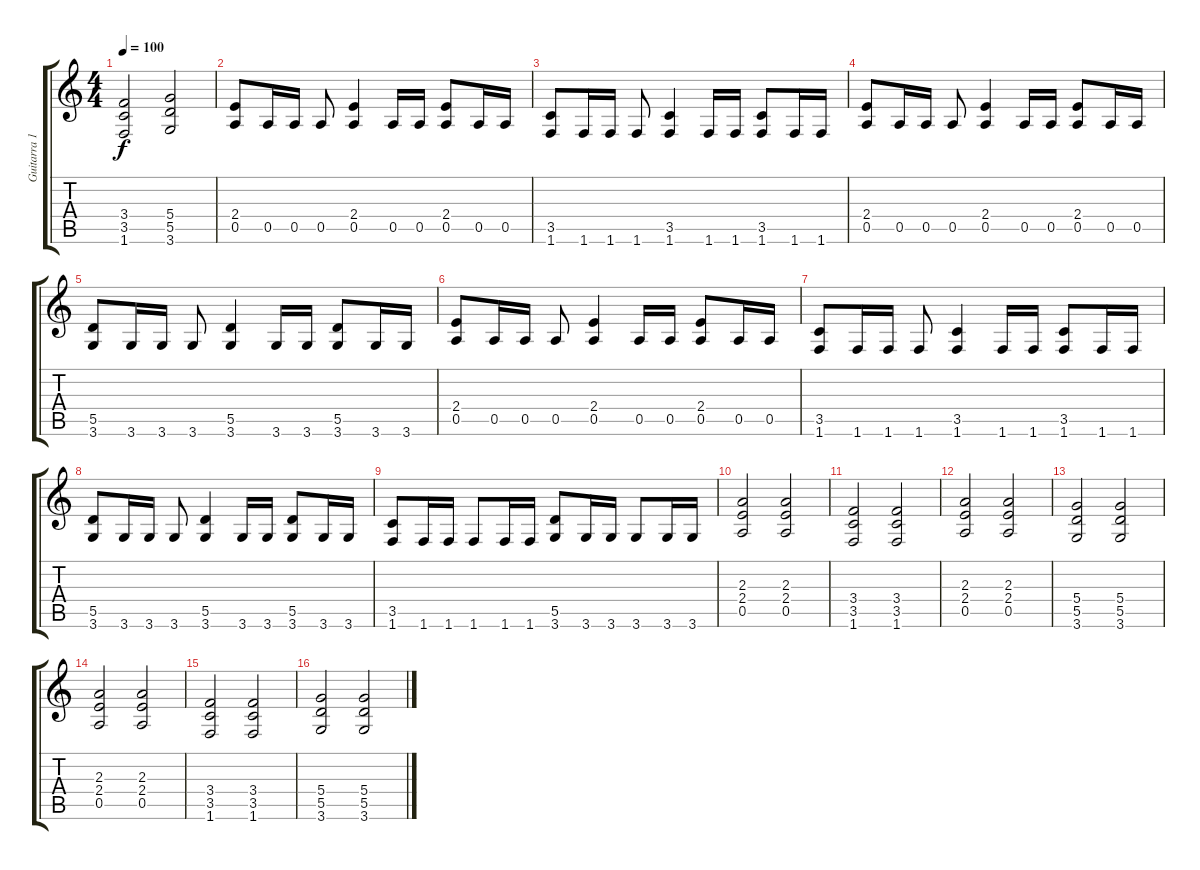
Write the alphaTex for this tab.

\track ("Guitarra 1" "Guitarra 1") {instrument distortionguitar}
\staff {score tabs}
\tuning (E4 B3 G3 D3 A2 E2) {hide}
\ts (4 4)
\tempo 100
\clef g2
\ks c
(3.4 3.5 1.6).2{dy f} (5.4 5.5 3.6).2 |
(2.4 0.5).8 0.5.16 0.5.16 0.5.8 (2.4 0.5).4 0.5.16 0.5.16 (2.4 0.5).8 0.5.16 0.5.16 |
(3.5 1.6).8 1.6.16 1.6.16 1.6.8 (3.5 1.6).4 1.6.16 1.6.16 (3.5 1.6).8 1.6.16 1.6.16 |
(2.4 0.5).8 0.5.16 0.5.16 0.5.8 (2.4 0.5).4 0.5.16 0.5.16 (2.4 0.5).8 0.5.16 0.5.16 |
(5.5 3.6).8 3.6.16 3.6.16 3.6.8 (5.5 3.6).4 3.6.16 3.6.16 (5.5 3.6).8 3.6.16 3.6.16 |
(2.4 0.5).8 0.5.16 0.5.16 0.5.8 (2.4 0.5).4 0.5.16 0.5.16 (2.4 0.5).8 0.5.16 0.5.16 |
(3.5 1.6).8 1.6.16 1.6.16 1.6.8 (3.5 1.6).4 1.6.16 1.6.16 (3.5 1.6).8 1.6.16 1.6.16 |
(5.5 3.6).8 3.6.16 3.6.16 3.6.8 (5.5 3.6).4 3.6.16 3.6.16 (5.5 3.6).8 3.6.16 3.6.16 |
(3.5 1.6).8 1.6.16 1.6.16 1.6.8 1.6.16 1.6.16 (5.5 3.6).8 3.6.16 3.6.16 3.6.8 3.6.16 3.6.16 |
(2.3 2.4 0.5).2{volume 9} (2.3 2.4 0.5).2 |
(3.4 3.5 1.6).2 (3.4 3.5 1.6).2 |
(2.3 2.4 0.5).2 (2.3 2.4 0.5).2 |
(5.4 5.5 3.6).2 (5.4 5.5 3.6).2 |
(2.3 2.4 0.5).2{volume 4} (2.3 2.4 0.5).2 |
(3.4 3.5 1.6).2 (3.4 3.5 1.6).2 |
(5.4 5.5 3.6).2{volume 1} (5.4 5.5 3.6).2
